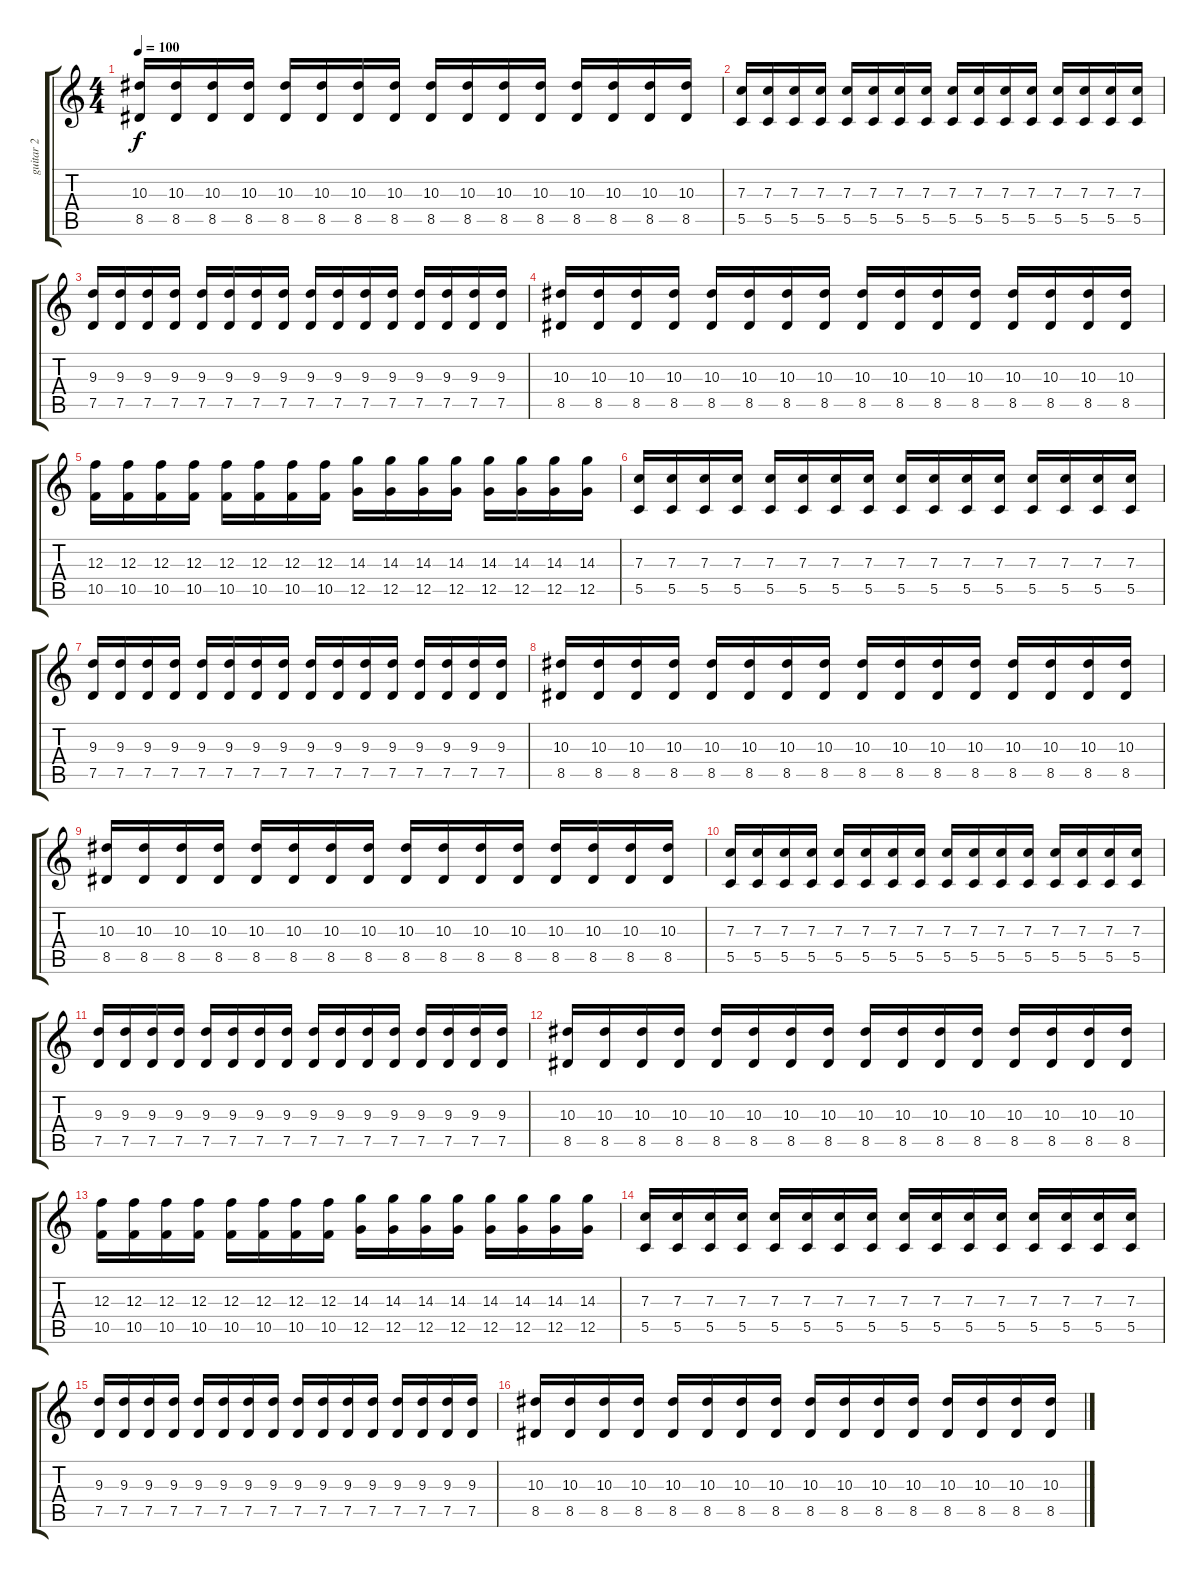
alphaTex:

\track ("guitar 2" "guitar 2") {instrument overdrivenguitar}
\staff {score tabs}
\tuning (D4 A3 F3 C3 G2 C2) {hide}
\ts (4 4)
\tempo 100
\clef g2
\ks c
(10.3 8.5).16{dy f} (10.3 8.5).16 (10.3 8.5).16 (10.3 8.5).16 (10.3 8.5).16 (10.3 8.5).16 (10.3 8.5).16 (10.3 8.5).16 (10.3 8.5).16 (10.3 8.5).16 (10.3 8.5).16 (10.3 8.5).16 (10.3 8.5).16 (10.3 8.5).16 (10.3 8.5).16 (10.3 8.5).16 |
(7.3 5.5).16 (7.3 5.5).16 (7.3 5.5).16 (7.3 5.5).16 (7.3 5.5).16 (7.3 5.5).16 (7.3 5.5).16 (7.3 5.5).16 (7.3 5.5).16 (7.3 5.5).16 (7.3 5.5).16 (7.3 5.5).16 (7.3 5.5).16 (7.3 5.5).16 (7.3 5.5).16 (7.3 5.5).16 |
(9.3 7.5).16 (9.3 7.5).16 (9.3 7.5).16 (9.3 7.5).16 (9.3 7.5).16 (9.3 7.5).16 (9.3 7.5).16 (9.3 7.5).16 (9.3 7.5).16 (9.3 7.5).16 (9.3 7.5).16 (9.3 7.5).16 (9.3 7.5).16 (9.3 7.5).16 (9.3 7.5).16 (9.3 7.5).16 |
(10.3 8.5).16 (10.3 8.5).16 (10.3 8.5).16 (10.3 8.5).16 (10.3 8.5).16 (10.3 8.5).16 (10.3 8.5).16 (10.3 8.5).16 (10.3 8.5).16 (10.3 8.5).16 (10.3 8.5).16 (10.3 8.5).16 (10.3 8.5).16 (10.3 8.5).16 (10.3 8.5).16 (10.3 8.5).16 |
(12.3 10.5).16 (12.3 10.5).16 (12.3 10.5).16 (12.3 10.5).16 (12.3 10.5).16 (12.3 10.5).16 (12.3 10.5).16 (12.3 10.5).16 (14.3 12.5).16 (14.3 12.5).16 (14.3 12.5).16 (14.3 12.5).16 (14.3 12.5).16 (14.3 12.5).16 (14.3 12.5).16 (14.3 12.5).16 |
(7.3 5.5).16 (7.3 5.5).16 (7.3 5.5).16 (7.3 5.5).16 (7.3 5.5).16 (7.3 5.5).16 (7.3 5.5).16 (7.3 5.5).16 (7.3 5.5).16 (7.3 5.5).16 (7.3 5.5).16 (7.3 5.5).16 (7.3 5.5).16 (7.3 5.5).16 (7.3 5.5).16 (7.3 5.5).16 |
(9.3 7.5).16 (9.3 7.5).16 (9.3 7.5).16 (9.3 7.5).16 (9.3 7.5).16 (9.3 7.5).16 (9.3 7.5).16 (9.3 7.5).16 (9.3 7.5).16 (9.3 7.5).16 (9.3 7.5).16 (9.3 7.5).16 (9.3 7.5).16 (9.3 7.5).16 (9.3 7.5).16 (9.3 7.5).16 |
(10.3 8.5).16 (10.3 8.5).16 (10.3 8.5).16 (10.3 8.5).16 (10.3 8.5).16 (10.3 8.5).16 (10.3 8.5).16 (10.3 8.5).16 (10.3 8.5).16 (10.3 8.5).16 (10.3 8.5).16 (10.3 8.5).16 (10.3 8.5).16 (10.3 8.5).16 (10.3 8.5).16 (10.3 8.5).16 |
(10.3 8.5).16 (10.3 8.5).16 (10.3 8.5).16 (10.3 8.5).16 (10.3 8.5).16 (10.3 8.5).16 (10.3 8.5).16 (10.3 8.5).16 (10.3 8.5).16 (10.3 8.5).16 (10.3 8.5).16 (10.3 8.5).16 (10.3 8.5).16 (10.3 8.5).16 (10.3 8.5).16 (10.3 8.5).16 |
(7.3 5.5).16 (7.3 5.5).16 (7.3 5.5).16 (7.3 5.5).16 (7.3 5.5).16 (7.3 5.5).16 (7.3 5.5).16 (7.3 5.5).16 (7.3 5.5).16 (7.3 5.5).16 (7.3 5.5).16 (7.3 5.5).16 (7.3 5.5).16 (7.3 5.5).16 (7.3 5.5).16 (7.3 5.5).16 |
(9.3 7.5).16 (9.3 7.5).16 (9.3 7.5).16 (9.3 7.5).16 (9.3 7.5).16 (9.3 7.5).16 (9.3 7.5).16 (9.3 7.5).16 (9.3 7.5).16 (9.3 7.5).16 (9.3 7.5).16 (9.3 7.5).16 (9.3 7.5).16 (9.3 7.5).16 (9.3 7.5).16 (9.3 7.5).16 |
(10.3 8.5).16 (10.3 8.5).16 (10.3 8.5).16 (10.3 8.5).16 (10.3 8.5).16 (10.3 8.5).16 (10.3 8.5).16 (10.3 8.5).16 (10.3 8.5).16 (10.3 8.5).16 (10.3 8.5).16 (10.3 8.5).16 (10.3 8.5).16 (10.3 8.5).16 (10.3 8.5).16 (10.3 8.5).16 |
(12.3 10.5).16 (12.3 10.5).16 (12.3 10.5).16 (12.3 10.5).16 (12.3 10.5).16 (12.3 10.5).16 (12.3 10.5).16 (12.3 10.5).16 (14.3 12.5).16 (14.3 12.5).16 (14.3 12.5).16 (14.3 12.5).16 (14.3 12.5).16 (14.3 12.5).16 (14.3 12.5).16 (14.3 12.5).16 |
(7.3 5.5).16 (7.3 5.5).16 (7.3 5.5).16 (7.3 5.5).16 (7.3 5.5).16 (7.3 5.5).16 (7.3 5.5).16 (7.3 5.5).16 (7.3 5.5).16 (7.3 5.5).16 (7.3 5.5).16 (7.3 5.5).16 (7.3 5.5).16 (7.3 5.5).16 (7.3 5.5).16 (7.3 5.5).16 |
(9.3 7.5).16 (9.3 7.5).16 (9.3 7.5).16 (9.3 7.5).16 (9.3 7.5).16 (9.3 7.5).16 (9.3 7.5).16 (9.3 7.5).16 (9.3 7.5).16 (9.3 7.5).16 (9.3 7.5).16 (9.3 7.5).16 (9.3 7.5).16 (9.3 7.5).16 (9.3 7.5).16 (9.3 7.5).16 |
(10.3 8.5).16 (10.3 8.5).16 (10.3 8.5).16 (10.3 8.5).16 (10.3 8.5).16 (10.3 8.5).16 (10.3 8.5).16 (10.3 8.5).16 (10.3 8.5).16 (10.3 8.5).16 (10.3 8.5).16 (10.3 8.5).16 (10.3 8.5).16 (10.3 8.5).16 (10.3 8.5).16 (10.3 8.5).16
